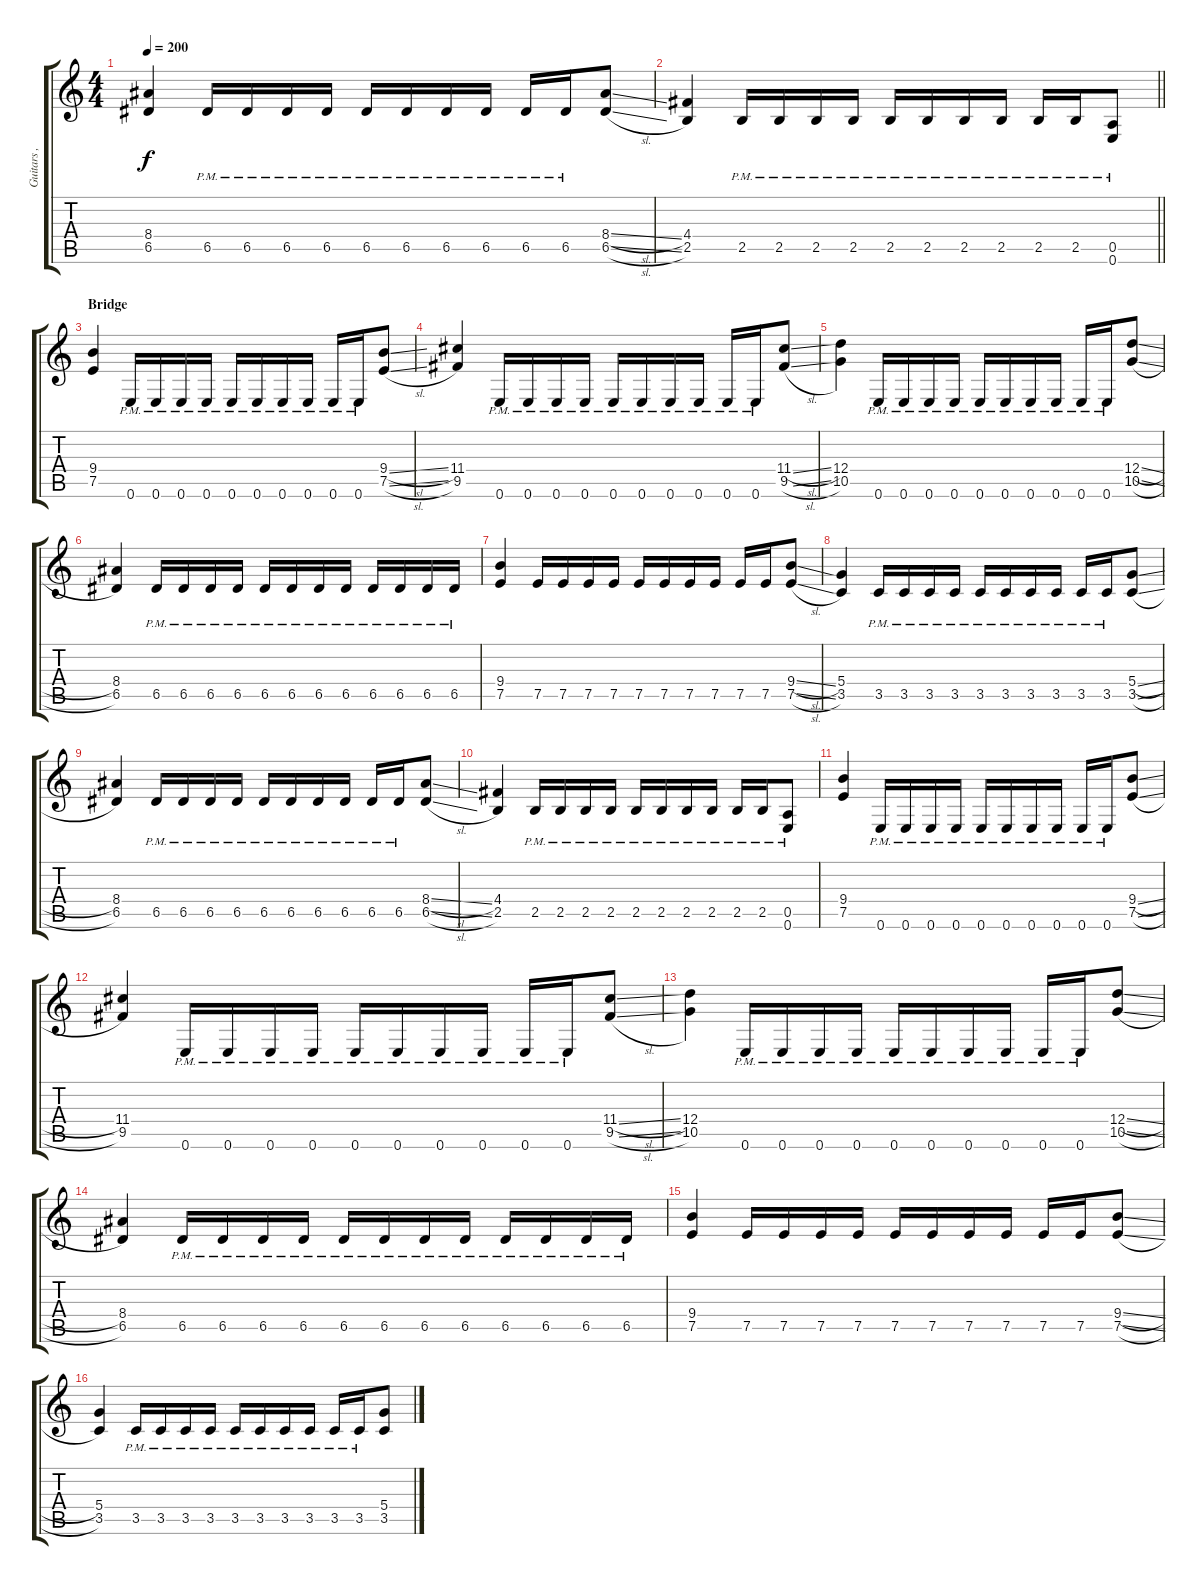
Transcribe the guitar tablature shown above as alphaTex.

\track ("Guitars , Vocals - Corey Beaulieu" "Guitars , ") {instrument distortionguitar}
\staff {score tabs}
\tuning (E4 B3 G3 D3 A2 E2) {hide}
\ts (4 4)
\tempo 200
\clef g2
\ks c
(8.4 6.5).4{dy f} 6.5{pm}.16 6.5{pm}.16 6.5{pm}.16 6.5{pm}.16 6.5{pm}.16 6.5{pm}.16 6.5{pm}.16 6.5{pm}.16 6.5{pm}.16 6.5{pm}.16 (8.4{sl} 6.5{sl}).8 |
\barLineRight lightlight
(4.4 2.5).4 2.5{pm}.16 2.5{pm}.16 2.5{pm}.16 2.5{pm}.16 2.5{pm}.16 2.5{pm}.16 2.5{pm}.16 2.5{pm}.16 2.5{pm}.16 2.5{pm}.16 (0.5{pm} 0.6{pm}).8 |
\section ("" "Bridge")
(9.4 7.5).4 0.6{pm}.16 0.6{pm}.16 0.6{pm}.16 0.6{pm}.16 0.6{pm}.16 0.6{pm}.16 0.6{pm}.16 0.6{pm}.16 0.6{pm}.16 0.6{pm}.16 (9.4{sl} 7.5{sl}).8 |
(11.4 9.5).4 0.6{pm}.16 0.6{pm}.16 0.6{pm}.16 0.6{pm}.16 0.6{pm}.16 0.6{pm}.16 0.6{pm}.16 0.6{pm}.16 0.6{pm}.16 0.6{pm}.16 (11.4{sl} 9.5{sl}).8 |
(12.4 10.5).4 0.6{pm}.16 0.6{pm}.16 0.6{pm}.16 0.6{pm}.16 0.6{pm}.16 0.6{pm}.16 0.6{pm}.16 0.6{pm}.16 0.6{pm}.16 0.6{pm}.16 (12.4{sl} 10.5{sl}).8 |
(8.4 6.5).4 6.5{pm}.16 6.5{pm}.16 6.5{pm}.16 6.5{pm}.16 6.5{pm}.16 6.5{pm}.16 6.5{pm}.16 6.5{pm}.16 6.5{pm}.16 6.5{pm}.16 6.5{pm}.16 6.5{pm}.16 |
(9.4 7.5).4 7.5.16 7.5.16 7.5.16 7.5.16 7.5.16 7.5.16 7.5.16 7.5.16 7.5.16 7.5.16 (9.4{sl} 7.5{sl}).8 |
(5.4 3.5).4 3.5{pm}.16 3.5{pm}.16 3.5{pm}.16 3.5{pm}.16 3.5{pm}.16 3.5{pm}.16 3.5{pm}.16 3.5{pm}.16 3.5{pm}.16 3.5{pm}.16 (5.4{sl} 3.5{sl}).8 |
(8.4 6.5).4 6.5{pm}.16 6.5{pm}.16 6.5{pm}.16 6.5{pm}.16 6.5{pm}.16 6.5{pm}.16 6.5{pm}.16 6.5{pm}.16 6.5{pm}.16 6.5{pm}.16 (8.4{sl} 6.5{sl}).8 |
(4.4 2.5).4 2.5{pm}.16 2.5{pm}.16 2.5{pm}.16 2.5{pm}.16 2.5{pm}.16 2.5{pm}.16 2.5{pm}.16 2.5{pm}.16 2.5{pm}.16 2.5{pm}.16 (0.5{pm} 0.6{pm}).8 |
(9.4 7.5).4 0.6{pm}.16 0.6{pm}.16 0.6{pm}.16 0.6{pm}.16 0.6{pm}.16 0.6{pm}.16 0.6{pm}.16 0.6{pm}.16 0.6{pm}.16 0.6{pm}.16 (9.4{sl} 7.5{sl}).8 |
(11.4 9.5).4 0.6{pm}.16 0.6{pm}.16 0.6{pm}.16 0.6{pm}.16 0.6{pm}.16 0.6{pm}.16 0.6{pm}.16 0.6{pm}.16 0.6{pm}.16 0.6{pm}.16 (11.4{sl} 9.5{sl}).8 |
(12.4 10.5).4 0.6{pm}.16 0.6{pm}.16 0.6{pm}.16 0.6{pm}.16 0.6{pm}.16 0.6{pm}.16 0.6{pm}.16 0.6{pm}.16 0.6{pm}.16 0.6{pm}.16 (12.4{sl} 10.5{sl}).8 |
(8.4 6.5).4 6.5{pm}.16 6.5{pm}.16 6.5{pm}.16 6.5{pm}.16 6.5{pm}.16 6.5{pm}.16 6.5{pm}.16 6.5{pm}.16 6.5{pm}.16 6.5{pm}.16 6.5{pm}.16 6.5{pm}.16 |
(9.4 7.5).4 7.5.16 7.5.16 7.5.16 7.5.16 7.5.16 7.5.16 7.5.16 7.5.16 7.5.16 7.5.16 (9.4{sl} 7.5{sl}).8 |
(5.4 3.5).4 3.5{pm}.16 3.5{pm}.16 3.5{pm}.16 3.5{pm}.16 3.5{pm}.16 3.5{pm}.16 3.5{pm}.16 3.5{pm}.16 3.5{pm}.16 3.5{pm}.16 (5.4{sl} 3.5{sl}).8
